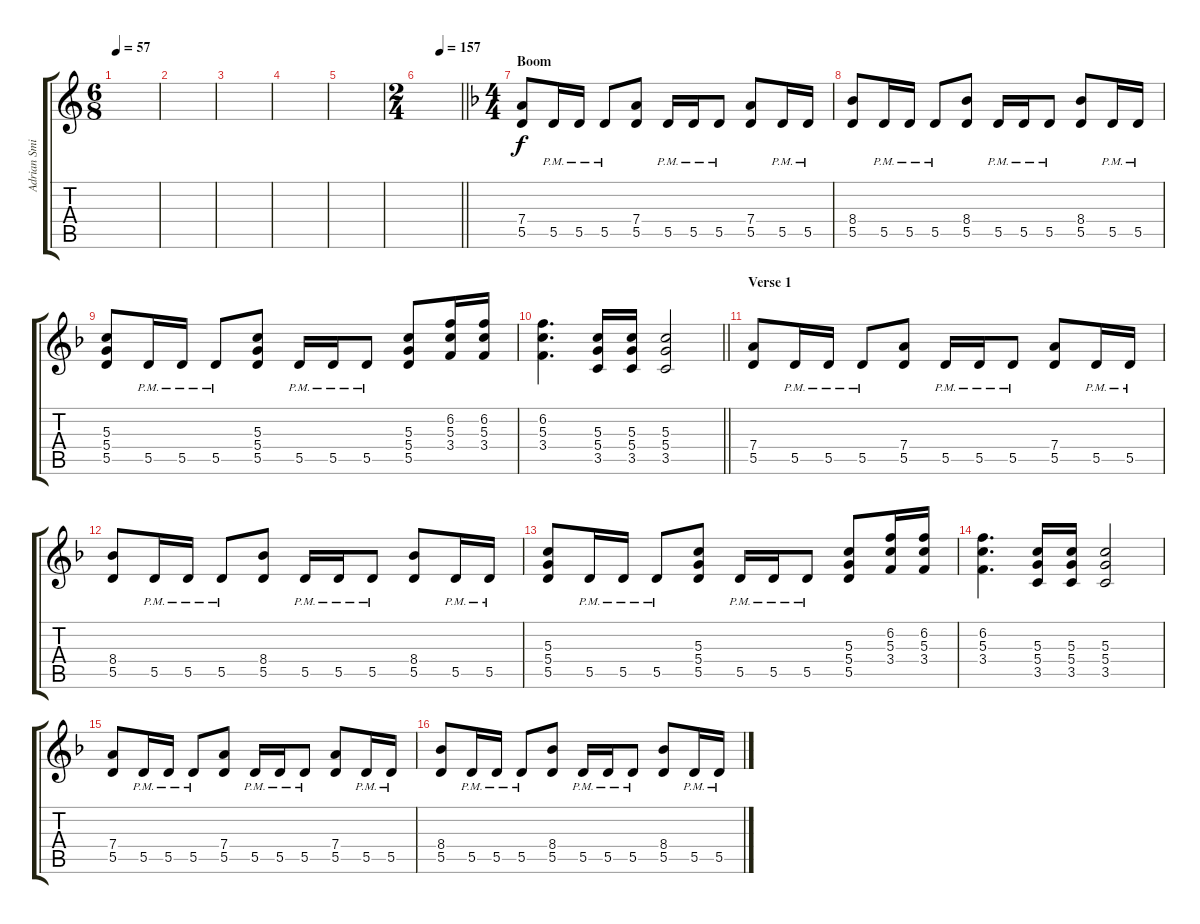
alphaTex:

\track ("Adrian Smith" "Adrian Smi") {instrument overdrivenguitar}
\staff {score tabs}
\tuning (E4 B3 G3 D3 A2 E2) {hide}
\ts (6 8)
\tempo 57
\clef g2
\ks c
|
|
|
|
|
\ts (2 4)
\tempo (157 0.5)
\barLineRight lightlight
|
\ts (4 4)
\section ("" "Boom")
\ks f
(7.4 5.5).8 5.5{pm}.16 5.5{pm}.16 5.5{pm}.8 (7.4 5.5).8 5.5{pm}.16 5.5{pm}.16 5.5{pm}.8 (7.4 5.5).8 5.5{pm}.16 5.5{pm}.16 |
(8.4 5.5).8 5.5{pm}.16 5.5{pm}.16 5.5{pm}.8 (8.4 5.5).8 5.5{pm}.16 5.5{pm}.16 5.5{pm}.8 (8.4 5.5).8 5.5{pm}.16 5.5{pm}.16 |
(5.3 5.4 5.5).8 5.5{pm}.16 5.5{pm}.16 5.5{pm}.8 (5.3 5.4 5.5).8 5.5{pm}.16 5.5{pm}.16 5.5{pm}.8 (5.3 5.4 5.5).8 (6.2 5.3 3.4).16 (6.2 5.3 3.4).16 |
\barLineRight lightlight
(6.2 5.3 3.4).4{d} (5.3 5.4 3.5).16 (5.3 5.4 3.5).16 (5.3 5.4 3.5).2 |
\section ("" "Verse 1")
(7.4 5.5).8 5.5{pm}.16 5.5{pm}.16 5.5{pm}.8 (7.4 5.5).8 5.5{pm}.16 5.5{pm}.16 5.5{pm}.8 (7.4 5.5).8 5.5{pm}.16 5.5{pm}.16 |
(8.4 5.5).8 5.5{pm}.16 5.5{pm}.16 5.5{pm}.8 (8.4 5.5).8 5.5{pm}.16 5.5{pm}.16 5.5{pm}.8 (8.4 5.5).8 5.5{pm}.16 5.5{pm}.16 |
(5.3 5.4 5.5).8 5.5{pm}.16 5.5{pm}.16 5.5{pm}.8 (5.3 5.4 5.5).8 5.5{pm}.16 5.5{pm}.16 5.5{pm}.8 (5.3 5.4 5.5).8 (6.2 5.3 3.4).16 (6.2 5.3 3.4).16 |
(6.2 5.3 3.4).4{d} (5.3 5.4 3.5).16 (5.3 5.4 3.5).16 (5.3 5.4 3.5).2 |
(7.4 5.5).8 5.5{pm}.16 5.5{pm}.16 5.5{pm}.8 (7.4 5.5).8 5.5{pm}.16 5.5{pm}.16 5.5{pm}.8 (7.4 5.5).8 5.5{pm}.16 5.5{pm}.16 |
(8.4 5.5).8 5.5{pm}.16 5.5{pm}.16 5.5{pm}.8 (8.4 5.5).8 5.5{pm}.16 5.5{pm}.16 5.5{pm}.8 (8.4 5.5).8 5.5{pm}.16 5.5{pm}.16
